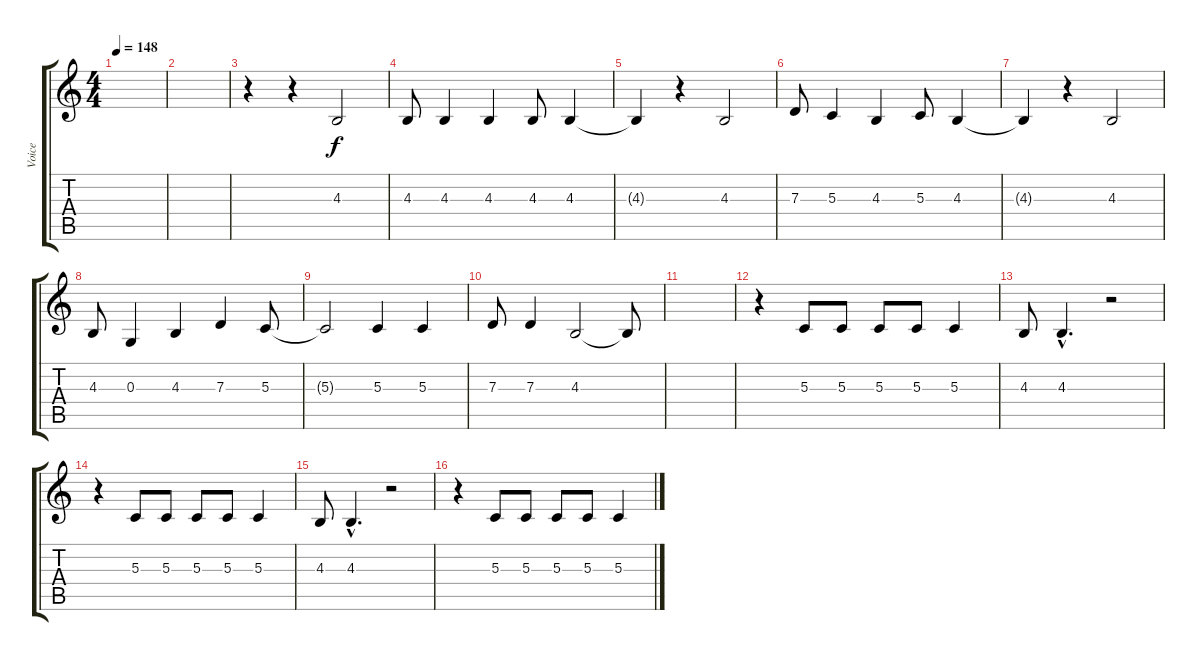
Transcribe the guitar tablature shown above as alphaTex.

\track ("Voice" "Voice") {instrument cello}
\staff {score tabs}
\tuning (E4 B3 G3 D3 A2 E2) {hide}
\ts (4 4)
\tempo 148
\clef g2
\ks c
|
|
r.4 r.4 4.3.2 |
4.3.8 4.3.4 4.3.4 4.3.8 4.3.4 |
4.3{t}.4 r.4 4.3.2 |
7.3.8 5.3.4 4.3.4 5.3.8 4.3.4 |
4.3{t}.4 r.4 4.3.2 |
4.3.8 0.3.4 4.3.4 7.3.4 5.3.8 |
5.3{t}.2 5.3.4 5.3.4 |
7.3.8 7.3.4 4.3.2 4.3{t}.8 |
|
r.4 5.3.8 5.3.8 5.3.8 5.3.8 5.3.4 |
4.3.8 4.3{hac}.4{d} r.2 |
r.4 5.3.8 5.3.8 5.3.8 5.3.8 5.3.4 |
4.3.8 4.3{hac}.4{d} r.2 |
r.4 5.3.8 5.3.8 5.3.8 5.3.8 5.3.4
